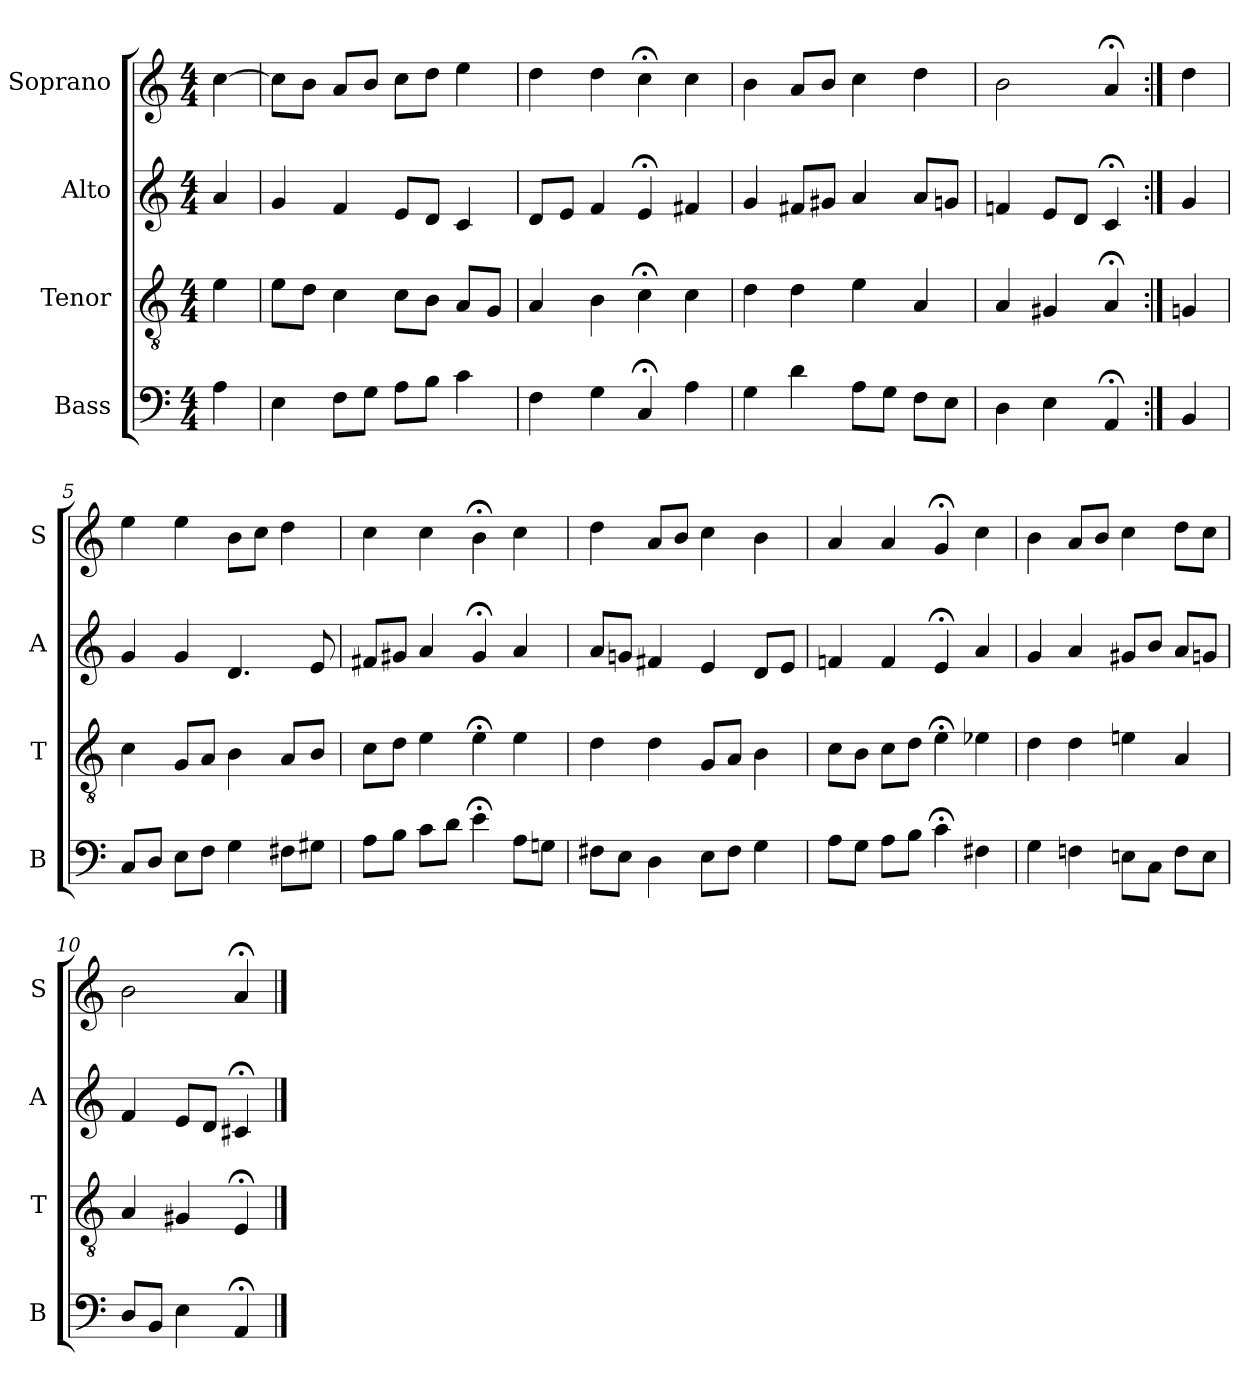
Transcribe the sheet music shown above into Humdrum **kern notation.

**kern	**kern	**kern	**kern
*part4	*part3	*part2	*part1
*staff4	*staff3	*staff2	*staff1
*I"Bass	*I"Tenor	*I"Alto	*I"Soprano
*I'B	*I'T	*I'A	*I'S
*clefF4	*clefGv2	*clefG2	*clefG2
*k[]	*k[]	*k[]	*k[]
*a:	*a:	*a:	*a:
*M4/4	*M4/4	*M4/4	*M4/4
*MM100	*MM100	*MM100	*MM100
=	=	=	=
4A	4e	4a	[4cc
=1	=1	=1	=1
4E	8eL	4g	8ccL]
.	8dJ	.	8bJ
8FL	4c	4f	8aL
8GJ	.	.	8bJ
8AL	8cL	8eL	8ccL
8BJ	8BJ	8dJ	8ddJ
4c	8AL	4c	4ee
.	8GJ	.	.
=2	=2	=2	=2
4F	4A	8dL	4dd
.	.	8eJ	.
4G	4B	4f	4dd
4C;<	4c;<	4e;<	4cc;<
4A	4c	4f#X	4cc
=3	=3	=3	=3
4G	4d	4g	4b
4d	4d	8f#XL	8aL
.	.	8g#XJ	8bJ
8AL	4e	4a	4cc
8GJ	.	.	.
8FL	4A	8aL	4dd
8EJ	.	8gnJ	.
=4	=4	=4	=4
4D	4A	4fn	2b
4E	4G#X	8eL	.
.	.	8dJ	.
4AA;<	4A;<	4c;<	4a;<
=:|!	=:|!	=:|!	=:|!
4BB	4Gn	4g	4dd
=5	=5	=5	=5
8CL	4c	4g	4ee
8DJ	.	.	.
8EL	8GL	4g	4ee
8FJ	8AJ	.	.
4G	4B	4.d	8bL
.	.	.	8ccJ
8F#XL	8AL	.	4dd
8G#XJ	8BJ	8e	.
=6	=6	=6	=6
8AL	8cL	8f#XL	4cc
8BJ	8dJ	8g#XJ	.
8cL	4e	4a	4cc
8dJ	.	.	.
4e;<	4e;<	4g#;<	4b;<
8AL	4e	4a	4cc
8GnJ	.	.	.
=7	=7	=7	=7
8F#XL	4d	8aL	4dd
8EJ	.	8gnJ	.
4D	4d	4f#X	8aL
.	.	.	8bJ
8EL	8GL	4e	4cc
8F#J	8AJ	.	.
4G	4B	8dL	4b
.	.	8eJ	.
=8	=8	=8	=8
8AL	8cL	4fn	4a
8GJ	8BJ	.	.
8AL	8cL	4f	4a
8BJ	8dJ	.	.
4c;<	4e;<	4e;<	4g;<
4F#X	4e-X	4a	4cc
=9	=9	=9	=9
4G	4d	4g	4b
4Fn	4d	4a	8aL
.	.	.	8bJ
8EnL	4en	8g#XL	4cc
8CJ	.	8bJ	.
8FL	4A	8aL	8ddL
8EJ	.	8gnJ	8ccJ
=10	=10	=10	=10
8DL	4A	4f	2b
8BBJ	.	.	.
4E	4G#X	8eL	.
.	.	8dJ	.
4AA;<	4E;<	4c#X;<	4a;<
==	==	==	==
*-	*-	*-	*-
